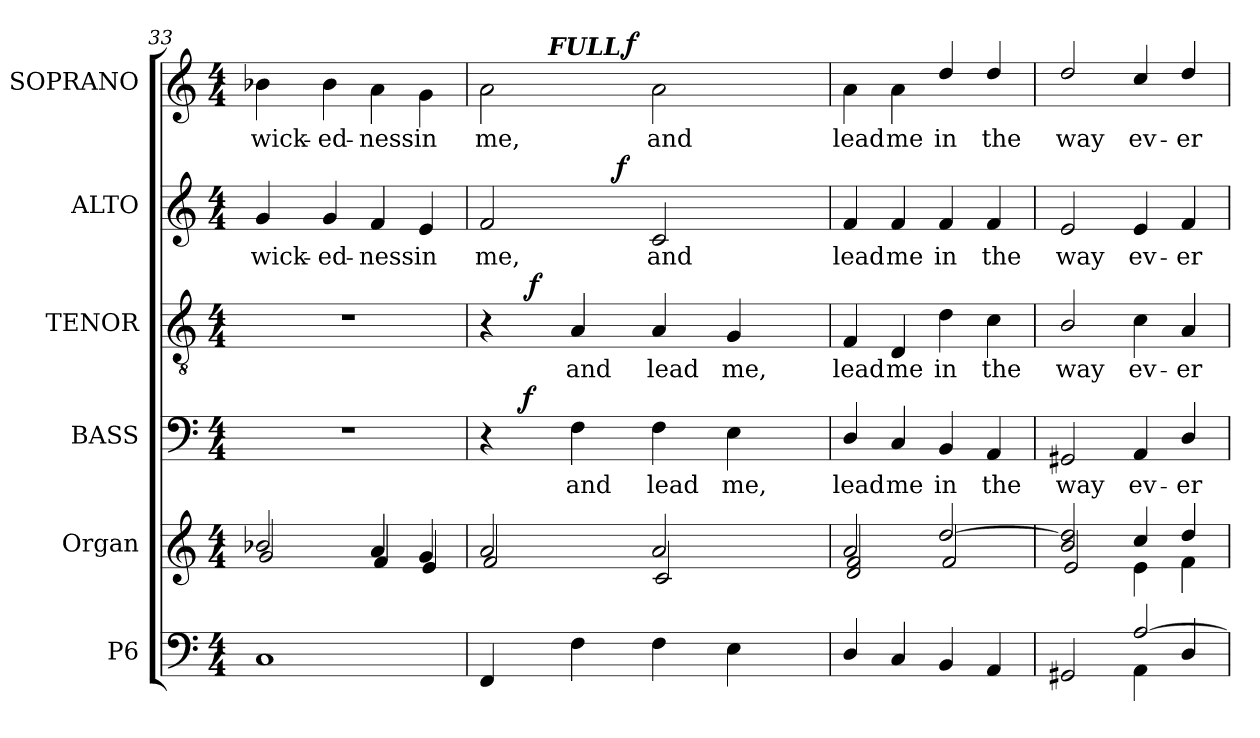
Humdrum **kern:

**kern	**kern	**kern	**text	**dynam	**kern	**text	**dynam	**kern	**text	**dynam	**kern	**text	**dynam
*part6	*part5	*part4	*part4	*part4	*part3	*part3	*part3	*part2	*part2	*part2	*part1	*part1	*part1
*staff6	*staff5	*staff4	*staff4	*staff4	*staff3	*staff3	*staff3	*staff2	*staff2	*staff2	*staff1	*staff1	*staff1
*I"P6	*I"Organ	*I"BASS	*	*	*I"TENOR	*	*	*I"ALTO	*	*	*I"SOPRANO	*	*
*	*I'A.	*I'B.	*	*	*I'T.	*	*	*I'A.	*	*	*I'S.	*	*
!!LO:PB:g=z
*clefF4	*clefG2	*clefF4	*	*	*clefGv2	*	*	*clefG2	*	*	*clefG2	*	*
*	*	*	*	*	*ITrd7c12	*	*	*	*	*	*	*	*
*k[]	*k[]	*k[]	*	*	*k[]	*	*	*k[]	*	*	*k[]	*	*
*C:	*C:	*C:	*	*	*C:	*	*	*C:	*	*	*C:	*	*
*M4/4	*M4/4	*M4/4	*	*	*M4/4	*	*	*M4/4	*	*	*M4/4	*	*
=33	=33	=33	=33	=33	=33	=33	=33	=33	=33	=33	=33	=33	=33
*	*^	*	*	*	*	*	*	*	*	*	*	*	*
!	!	!	!	!	!	!	!	!	!	!LO:LY:b:color=#000000	!	!	!	!
!	!	!	!	!	!	!	!	!	!	!	!	!	!LO:LY:b:color=#000000	!
1Ci	2b-Xi/	2gi/	1r	.	.	1r	.	.	4gi/	wick-	.	4b-Xi\	wick-	.
!	!	!	!	!	!	!	!	!	!	!LO:LY:b:color=#000000	!	!	!	!
!	!	!	!	!	!	!	!	!	!	!	!	!	!LO:LY:b:color=#000000	!
.	.	.	.	.	.	.	.	.	4gi/	-ed-	.	4b-i\	-ed-	.
!	!	!	!	!	!	!	!	!	!	!LO:LY:b:color=#000000	!	!	!	!
!	!	!	!	!	!	!	!	!	!	!	!	!	!LO:LY:b:color=#000000	!
.	4ai/	4fi/	.	.	.	.	.	.	4fi/	-ness	.	4ai\	-ness	.
!	!	!	!	!	!	!	!	!	!	!LO:LY:b:color=#000000	!	!	!	!
!	!	!	!	!	!	!	!	!	!	!	!	!	!LO:LY:b:color=#000000	!
.	4gi/	4ei/	.	.	.	.	.	.	4ei/	in	.	4gi\	in	.
=34	=34	=34	=34	=34	=34	=34	=34	=34	=34	=34	=34	=34	=34	=34
!	!	!	!	!	!	!	!	!	!	!LO:LY:b:color=#000000	!	!	!	!
!	!	!	!	!	!	!	!	!	!	!	!	!	!LO:LY:b:color=#000000	!
*	*	*	*^	*	*	*^	*	*	*^	*	*	*^	*	*
*	*	*	*	*	*	*	*	*	*	*	*	*	*	*	*	*^	*	*
4FFi/	2ai/	2fi/	4r	8ryy	.	.	4r	8ryy	.	.	2fi/	4ryy	me,	.	2ai\	4ryy	8ryy	me,	.
.	.	.	.	64ryy	.	.	.	64ryy	.	.	.	.	.	.	.	.	32ryy	.	.
.	.	.	.	512.ryy	.	.	.	128ryy	.	.	.	.	.	.	.	.	.	.	.
.	.	.	.	2ryy	.	f	.	.	.	.	.	.	.	.	.	.	.	.	.
.	.	.	.	.	.	.	.	512ryy	.	.	.	.	.	.	.	.	.	.	.
.	.	.	.	.	.	.	.	2ryy	.	f	.	.	.	.	.	.	.	.	.
.	.	.	.	.	.	.	.	.	.	.	.	.	.	.	.	.	64ryy	.	.
.	.	.	.	.	.	.	.	.	.	.	.	.	.	.	.	.	256.ryy	.	.
!	!	!	!	!	!	!	!	!	!	!	!	!	!	!	!	!	!LO:TX:a:Bi:t=FULL	!	!
.	.	.	.	.	.	.	.	.	.	.	.	.	.	.	.	.	2ryy	.	.
!	!	!	!	!	!LO:LY:b:color=#000000	!	!	!	!	!	!	!	!	!	!	!	!	!	!
!	!	!	!	!	!	!	!	!	!LO:LY:b:color=#000000	!	!	!	!	!	!	!	!	!	!
4Fi\	.	.	4Fi\	.	and	.	4AAi/	.	and	.	.	8ryy	.	.	.	8ryy	.	.	.
.	.	.	.	.	.	.	.	.	.	.	.	64ryy	.	.	.	32ryy	.	.	.
.	.	.	.	.	.	.	.	.	.	.	.	256..ryy	.	.	.	.	.	.	.
.	.	.	.	.	.	.	.	.	.	.	.	2ryy	.	f	.	.	.	.	.
.	.	.	.	.	.	.	.	.	.	.	.	.	.	.	.	256ryy	.	.	.
.	.	.	.	.	.	.	.	.	.	.	.	.	.	.	.	2ryy	.	.	f
!	!	!	!	!	!LO:LY:b:color=#000000	!	!	!	!	!	!	!	!	!	!	!	!	!	!
!	!	!	!	!	!	!	!	!	!LO:LY:b:color=#000000	!	!	!	!	!	!	!	!	!	!
!	!	!	!	!	!	!	!	!	!	!	!	!	!LO:LY:b:color=#000000	!	!	!	!	!	!
!	!	!	!	!	!	!	!	!	!	!	!	!	!	!	!	!	!	!LO:LY:b:color=#000000	!
4Fi\	2ai/	2ci/	4Fi\	.	lead	.	4AAi/	.	lead	.	2ci/	.	and	.	2ai\	.	.	and	.
.	.	.	.	4ryy	.	.	.	.	.	.	.	.	.	.	.	.	.	.	.
.	.	.	.	.	.	.	.	4ryy	.	.	.	.	.	.	.	.	.	.	.
.	.	.	.	.	.	.	.	.	.	.	.	.	.	.	.	.	4ryy	.	.
!	!	!	!	!	!LO:LY:b:color=#000000	!	!	!	!	!	!	!	!	!	!	!	!	!	!
!	!	!	!	!	!	!	!	!	!LO:LY:b:color=#000000	!	!	!	!	!	!	!	!	!	!
4Ei\	.	.	4Ei\	.	me,	.	4GGi/	.	me,	.	.	.	.	.	.	.	.	.	.
.	.	.	.	16ryy	.	.	.	.	.	.	.	.	.	.	.	.	.	.	.
.	.	.	.	.	.	.	.	.	.	.	.	16ryy	.	.	.	.	.	.	.
.	.	.	.	.	.	.	.	16ryy	.	.	.	.	.	.	.	.	.	.	.
.	.	.	.	.	.	.	.	.	.	.	.	.	.	.	.	16ryy	.	.	.
.	.	.	.	.	.	.	.	.	.	.	.	.	.	.	.	.	16ryy	.	.
.	.	.	.	32ryy	.	.	.	.	.	.	.	.	.	.	.	.	.	.	.
.	.	.	.	.	.	.	.	.	.	.	.	32ryy	.	.	.	.	.	.	.
.	.	.	.	.	.	.	.	32ryy	.	.	.	.	.	.	.	.	.	.	.
.	.	.	.	.	.	.	.	.	.	.	.	.	.	.	.	64..ryy	.	.	.
.	.	.	.	128ryy	.	.	.	.	.	.	.	.	.	.	.	.	.	.	.
.	.	.	.	.	.	.	.	.	.	.	.	.	.	.	.	.	128ryy	.	.
.	.	.	.	.	.	.	.	.	.	.	.	128ryy	.	.	.	.	.	.	.
.	.	.	.	.	.	.	.	256.ryy	.	.	.	.	.	.	.	.	.	.	.
.	.	.	.	256ryy	.	.	.	.	.	.	.	.	.	.	.	.	.	.	.
.	.	.	.	.	.	.	.	.	.	.	.	.	.	.	.	.	512ryy	.	.
.	.	.	.	1024ryy	.	.	.	.	.	.	.	1024ryy	.	.	.	.	.	.	.
*	*	*	*v	*v	*	*	*	*	*	*	*v	*v	*	*	*v	*v	*v	*	*
*	*	*	*	*	*	*v	*v	*	*	*	*	*	*	*	*
=35	=35	=35	=35	=35	=35	=35	=35	=35	=35	=35	=35	=35	=35	=35
*	*	*	*^	*	*	*^	*	*	*^	*	*	*^	*	*
*	*	*	*	*	*	*	*	*	*	*	*	*	*	*	*	*^	*	*
!	!	!	!	!	!LO:LY:b:color=#000000	!	!	!	!	!	!	!	!	!	!	!	!	!	!
*	*	*	*v	*v	*	*	*	*	*	*	*v	*v	*	*	*v	*v	*v	*	*
*	*	*	*	*	*	*v	*v	*	*	*	*	*	*	*	*
*	*	*	*^	*	*	*^	*	*	*^	*	*	*^	*	*
*	*	*	*	*	*	*	*	*	*	*	*	*	*	*	*	*^	*	*
!	!	!	!	!	!	!	!	!	!LO:LY:b:color=#000000	!	!	!	!	!	!	!	!	!	!
*	*	*	*v	*v	*	*	*	*	*	*	*v	*v	*	*	*v	*v	*v	*	*
*	*	*	*	*	*	*v	*v	*	*	*	*	*	*	*	*
*	*	*	*^	*	*	*^	*	*	*^	*	*	*^	*	*
*	*	*	*	*	*	*	*	*	*	*	*	*	*	*	*	*^	*	*
!	!	!	!	!	!	!	!	!	!	!	!	!	!LO:LY:b:color=#000000	!	!	!	!	!	!
*	*	*	*v	*v	*	*	*	*	*	*	*v	*v	*	*	*v	*v	*v	*	*
*	*	*	*	*	*	*v	*v	*	*	*	*	*	*	*	*
*	*	*	*^	*	*	*^	*	*	*^	*	*	*^	*	*
*	*	*	*	*	*	*	*	*	*	*	*	*	*	*	*	*^	*	*
!	!	!	!	!	!	!	!	!	!	!	!	!	!	!	!	!	!	!LO:LY:b:color=#000000	!
*	*	*	*v	*v	*	*	*	*	*	*	*v	*v	*	*	*v	*v	*v	*	*
*	*	*	*	*	*	*v	*v	*	*	*	*	*	*	*	*
4Di/	2ai/	2di/ 2fi	4Di/	lead	.	4FFi/	lead	.	4fi/	lead	.	4ai\	lead	.
!	!	!	!	!LO:LY:b:color=#000000	!	!	!	!	!	!	!	!	!	!
!	!	!	!	!	!	!	!LO:LY:b:color=#000000	!	!	!	!	!	!	!
!	!	!	!	!	!	!	!	!	!	!LO:LY:b:color=#000000	!	!	!	!
!	!	!	!	!	!	!	!	!	!	!	!	!	!LO:LY:b:color=#000000	!
4Ci/	.	.	4Ci/	me	.	4DDi/	me	.	4fi/	me	.	4ai\	me	.
!	!	!	!	!LO:LY:b:color=#000000	!	!	!	!	!	!	!	!	!	!
!	!	!	!	!	!	!	!LO:LY:b:color=#000000	!	!	!	!	!	!	!
!	!	!	!	!	!	!	!	!	!	!LO:LY:b:color=#000000	!	!	!	!
!	!	!	!	!	!	!	!	!	!	!	!	!	!LO:LY:b:color=#000000	!
4BBi/	[2ddi/	2fi/	4BBi/	in	.	4Di\	in	.	4fi/	in	.	4ddi/	in	.
!	!	!	!	!LO:LY:b:color=#000000	!	!	!	!	!	!	!	!	!	!
!	!	!	!	!	!	!	!LO:LY:b:color=#000000	!	!	!	!	!	!	!
!	!	!	!	!	!	!	!	!	!	!LO:LY:b:color=#000000	!	!	!	!
!	!	!	!	!	!	!	!	!	!	!	!	!	!LO:LY:b:color=#000000	!
4AAi/	.	.	4AAi/	the	.	4Ci\	the	.	4fi/	the	.	4ddi/	the	.
!!LO:LB:g=z
=36	=36	=36	=36	=36	=36	=36	=36	=36	=36	=36	=36	=36	=36	=36
*^	*	*	*	*	*	*	*	*	*	*	*	*	*	*
!	!	!	!	!	!LO:LY:b:color=#000000	!	!	!	!	!	!	!	!	!	!
!	!	!	!	!	!	!	!	!LO:LY:b:color=#000000	!	!	!	!	!	!	!
!	!	!	!	!	!	!	!	!	!	!	!LO:LY:b:color=#000000	!	!	!	!
!	!	!	!	!	!	!	!	!	!	!	!	!	!	!LO:LY:b:color=#000000	!
2GG#Xi/	2ryy	2bi/ 2ddi]	2ei/	2GG#Xi/	way	.	2BBi/	way	.	2ei/	way	.	2ddi/	way	.
!	!	!	!	!	!LO:LY:b:color=#000000	!	!	!	!	!	!	!	!	!	!
!	!	!	!	!	!	!	!	!LO:LY:b:color=#000000	!	!	!	!	!	!	!
!	!	!	!	!	!	!	!	!	!	!	!LO:LY:b:color=#000000	!	!	!	!
!	!	!	!	!	!	!	!	!	!	!	!	!	!	!LO:LY:b:color=#000000	!
[2Ai/	4AAi\	4cci/	4ei\	4AAi/	ev-	.	4Ci\	ev-	.	4ei/	ev-	.	4cci/	ev-	.
!	!	!	!	!	!LO:LY:b:color=#000000	!	!	!	!	!	!	!	!	!	!
!	!	!	!	!	!	!	!	!LO:LY:b:color=#000000	!	!	!	!	!	!	!
!	!	!	!	!	!	!	!	!	!	!	!LO:LY:b:color=#000000	!	!	!	!
!	!	!	!	!	!	!	!	!	!	!	!	!	!	!LO:LY:b:color=#000000	!
.	4Di/	4ddi/	4fi\	4Di/	-er-	.	4AAi/	-er-	.	4fi/	-er-	.	4ddi/	-er-	.
*v	*v	*	*	*	*	*	*	*	*	*	*	*	*	*	*
*	*v	*v	*	*	*	*	*	*	*	*	*	*	*	*
=	=	=	=	=	=	=	=	=	=	=	=	=	=
*-	*-	*-	*-	*-	*-	*-	*-	*-	*-	*-	*-	*-	*-
